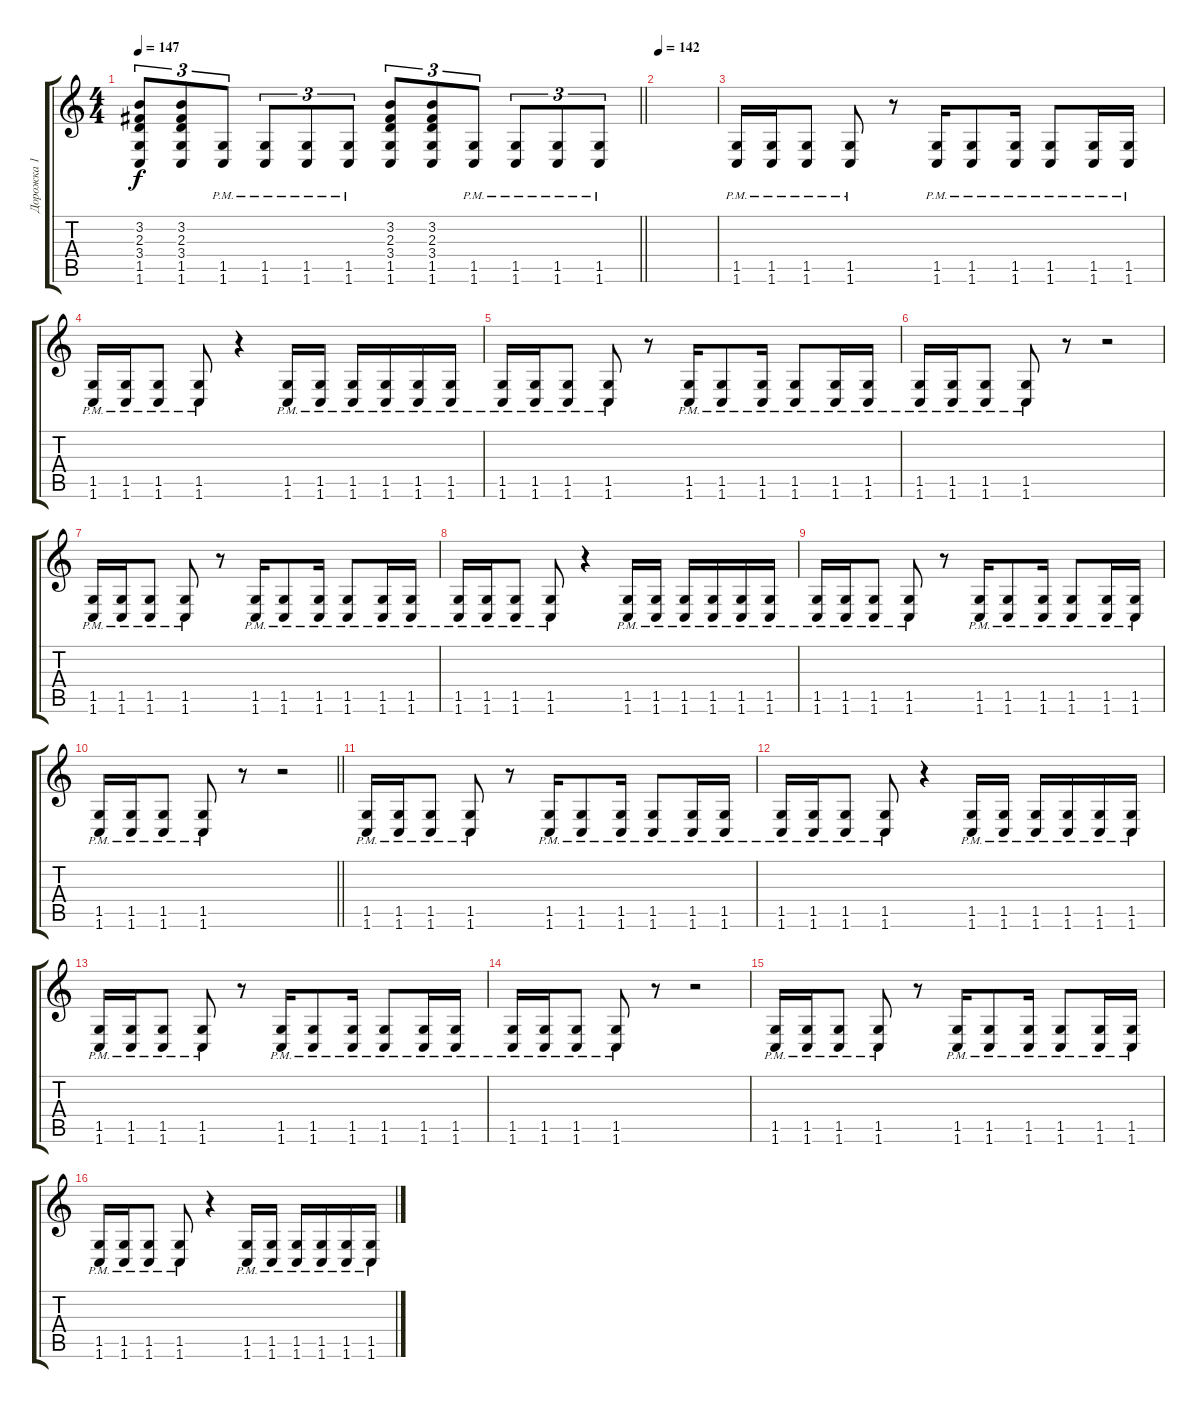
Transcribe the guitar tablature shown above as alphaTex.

\track ("Дорожка 1" "Дорожка 1") {instrument distortionguitar}
\staff {score tabs}
\tuning (Db4 Ab3 E3 B2 Gb2 B1) {hide}
\ts (4 4)
\tempo 147
\clef g2
\barLineRight lightlight
\ks c
(3.2 2.3 3.4 1.5 1.6).8{tu (3 2) dy f} (3.2 2.3 3.4 1.5 1.6).8{tu (3 2)} (1.5{pm} 1.6{pm}).8{tu (3 2)} (1.5{pm} 1.6{pm}).8{tu (3 2)} (1.5{pm} 1.6{pm}).8{tu (3 2)} (1.5{pm} 1.6{pm}).8{tu (3 2)} (3.2 2.3 3.4 1.5 1.6).8{tu (3 2)} (3.2 2.3 3.4 1.5 1.6).8{tu (3 2)} (1.5{pm} 1.6{pm}).8{tu (3 2)} (1.5{pm} 1.6{pm}).8{tu (3 2)} (1.5{pm} 1.6{pm}).8{tu (3 2)} (1.5{pm} 1.6{pm}).8{tu (3 2)} |
\tempo 142
|
(1.5{pm} 1.6{pm}).16 (1.5{pm} 1.6{pm}).16 (1.5{pm} 1.6{pm}).8 (1.5{pm} 1.6{pm}).8 r.8 (1.5{pm} 1.6{pm}).16 (1.5{pm} 1.6{pm}).8 (1.5{pm} 1.6{pm}).16 (1.5{pm} 1.6{pm}).8 (1.5{pm} 1.6{pm}).16 (1.5{pm} 1.6{pm}).16 |
(1.5{pm} 1.6{pm}).16 (1.5{pm} 1.6{pm}).16 (1.5{pm} 1.6{pm}).8 (1.5{pm} 1.6{pm}).8 r.4 (1.5{pm} 1.6{pm}).16 (1.5{pm} 1.6{pm}).16 (1.5{pm} 1.6{pm}).16 (1.5{pm} 1.6{pm}).16 (1.5{pm} 1.6{pm}).16 (1.5{pm} 1.6{pm}).16 |
(1.5{pm} 1.6{pm}).16 (1.5{pm} 1.6{pm}).16 (1.5{pm} 1.6{pm}).8 (1.5{pm} 1.6{pm}).8 r.8 (1.5{pm} 1.6{pm}).16 (1.5{pm} 1.6{pm}).8 (1.5{pm} 1.6{pm}).16 (1.5{pm} 1.6{pm}).8 (1.5{pm} 1.6{pm}).16 (1.5{pm} 1.6{pm}).16 |
(1.5{pm} 1.6{pm}).16 (1.5{pm} 1.6{pm}).16 (1.5{pm} 1.6{pm}).8 (1.5{pm} 1.6{pm}).8 r.8 r.2 |
(1.5{pm} 1.6{pm}).16 (1.5{pm} 1.6{pm}).16 (1.5{pm} 1.6{pm}).8 (1.5{pm} 1.6{pm}).8 r.8 (1.5{pm} 1.6{pm}).16 (1.5{pm} 1.6{pm}).8 (1.5{pm} 1.6{pm}).16 (1.5{pm} 1.6{pm}).8 (1.5{pm} 1.6{pm}).16 (1.5{pm} 1.6{pm}).16 |
(1.5{pm} 1.6{pm}).16 (1.5{pm} 1.6{pm}).16 (1.5{pm} 1.6{pm}).8 (1.5{pm} 1.6{pm}).8 r.4 (1.5{pm} 1.6{pm}).16 (1.5{pm} 1.6{pm}).16 (1.5{pm} 1.6{pm}).16 (1.5{pm} 1.6{pm}).16 (1.5{pm} 1.6{pm}).16 (1.5{pm} 1.6{pm}).16 |
(1.5{pm} 1.6{pm}).16 (1.5{pm} 1.6{pm}).16 (1.5{pm} 1.6{pm}).8 (1.5{pm} 1.6{pm}).8 r.8 (1.5{pm} 1.6{pm}).16 (1.5{pm} 1.6{pm}).8 (1.5{pm} 1.6{pm}).16 (1.5{pm} 1.6{pm}).8 (1.5{pm} 1.6{pm}).16 (1.5{pm} 1.6{pm}).16 |
\barLineRight lightlight
(1.5{pm} 1.6{pm}).16 (1.5{pm} 1.6{pm}).16 (1.5{pm} 1.6{pm}).8 (1.5{pm} 1.6{pm}).8 r.8 r.2 |
(1.5{pm} 1.6{pm}).16 (1.5{pm} 1.6{pm}).16 (1.5{pm} 1.6{pm}).8 (1.5{pm} 1.6{pm}).8 r.8 (1.5{pm} 1.6{pm}).16 (1.5{pm} 1.6{pm}).8 (1.5{pm} 1.6{pm}).16 (1.5{pm} 1.6{pm}).8 (1.5{pm} 1.6{pm}).16 (1.5{pm} 1.6{pm}).16 |
(1.5{pm} 1.6{pm}).16 (1.5{pm} 1.6{pm}).16 (1.5{pm} 1.6{pm}).8 (1.5{pm} 1.6{pm}).8 r.4 (1.5{pm} 1.6{pm}).16 (1.5{pm} 1.6{pm}).16 (1.5{pm} 1.6{pm}).16 (1.5{pm} 1.6{pm}).16 (1.5{pm} 1.6{pm}).16 (1.5{pm} 1.6{pm}).16 |
(1.5{pm} 1.6{pm}).16 (1.5{pm} 1.6{pm}).16 (1.5{pm} 1.6{pm}).8 (1.5{pm} 1.6{pm}).8 r.8 (1.5{pm} 1.6{pm}).16 (1.5{pm} 1.6{pm}).8 (1.5{pm} 1.6{pm}).16 (1.5{pm} 1.6{pm}).8 (1.5{pm} 1.6{pm}).16 (1.5{pm} 1.6{pm}).16 |
(1.5{pm} 1.6{pm}).16 (1.5{pm} 1.6{pm}).16 (1.5{pm} 1.6{pm}).8 (1.5{pm} 1.6{pm}).8 r.8 r.2 |
(1.5{pm} 1.6{pm}).16 (1.5{pm} 1.6{pm}).16 (1.5{pm} 1.6{pm}).8 (1.5{pm} 1.6{pm}).8 r.8 (1.5{pm} 1.6{pm}).16 (1.5{pm} 1.6{pm}).8 (1.5{pm} 1.6{pm}).16 (1.5{pm} 1.6{pm}).8 (1.5{pm} 1.6{pm}).16 (1.5{pm} 1.6{pm}).16 |
(1.5{pm} 1.6{pm}).16 (1.5{pm} 1.6{pm}).16 (1.5{pm} 1.6{pm}).8 (1.5{pm} 1.6{pm}).8 r.4 (1.5{pm} 1.6{pm}).16 (1.5{pm} 1.6{pm}).16 (1.5{pm} 1.6{pm}).16 (1.5{pm} 1.6{pm}).16 (1.5{pm} 1.6{pm}).16 (1.5{pm} 1.6{pm}).16
